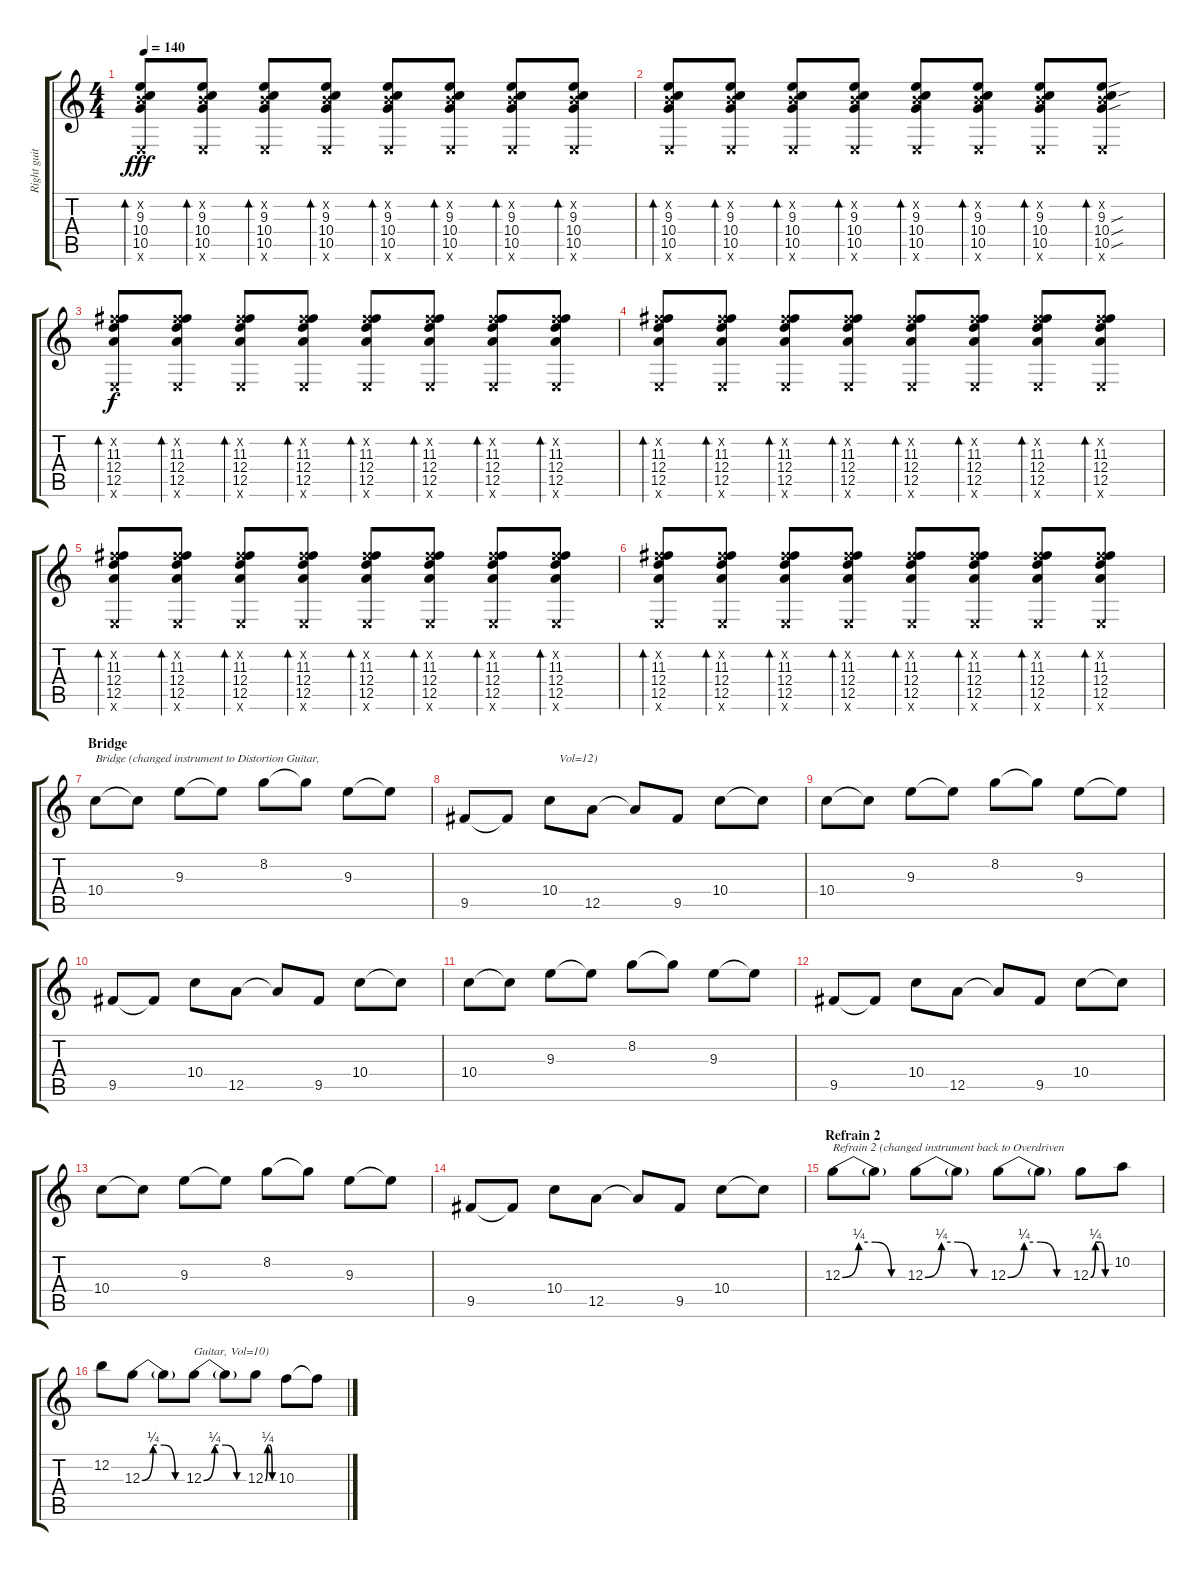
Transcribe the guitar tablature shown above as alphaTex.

\track ("Right guitar" "Right guit") {instrument overdrivenguitar}
\staff {score tabs}
\tuning (E4 B3 G3 D3 A2 E2) {hide}
\ts (4 4)
\tempo 140
\clef g2
\ks c
(0.2{x} 9.3 10.4 10.5 0.6{x}).8{bd 30 dy fff} (0.2{x} 9.3 10.4 10.5 0.6{x}).8{bd 30} (0.2{x} 9.3 10.4 10.5 0.6{x}).8{bd 30} (0.2{x} 9.3 10.4 10.5 0.6{x}).8{bd 30} (0.2{x} 9.3 10.4 10.5 0.6{x}).8{bd 30} (0.2{x} 9.3 10.4 10.5 0.6{x}).8{bd 30} (0.2{x} 9.3 10.4 10.5 0.6{x}).8{bd 30} (0.2{x} 9.3 10.4 10.5 0.6{x}).8{bd 30} |
(0.2{x} 9.3 10.4 10.5 0.6{x}).8{bd 30} (0.2{x} 9.3 10.4 10.5 0.6{x}).8{bd 30} (0.2{x} 9.3 10.4 10.5 0.6{x}).8{bd 30} (0.2{x} 9.3 10.4 10.5 0.6{x}).8{bd 30} (0.2{x} 9.3 10.4 10.5 0.6{x}).8{bd 30} (0.2{x} 9.3 10.4 10.5 0.6{x}).8{bd 30} (0.2{x} 9.3 10.4 10.5 0.6{x}).8{bd 30} (0.2{x} 9.3{sou} 10.4{sou} 10.5{sou} 0.6{x}).8{bd 30} |
(7.2{x} 11.3 12.4 12.5 0.6{x}).8{bd 30 dy f} (7.2{x} 11.3 12.4 12.5 0.6{x}).8{bd 30} (7.2{x} 11.3 12.4 12.5 0.6{x}).8{bd 30} (7.2{x} 11.3 12.4 12.5 0.6{x}).8{bd 30} (7.2{x} 11.3 12.4 12.5 0.6{x}).8{bd 30} (7.2{x} 11.3 12.4 12.5 0.6{x}).8{bd 30} (7.2{x} 11.3 12.4 12.5 0.6{x}).8{bd 30} (7.2{x} 11.3 12.4 12.5 0.6{x}).8{bd 30} |
(7.2{x} 11.3 12.4 12.5 0.6{x}).8{bd 30} (7.2{x} 11.3 12.4 12.5 0.6{x}).8{bd 30} (7.2{x} 11.3 12.4 12.5 0.6{x}).8{bd 30} (7.2{x} 11.3 12.4 12.5 0.6{x}).8{bd 30} (7.2{x} 11.3 12.4 12.5 0.6{x}).8{bd 30} (7.2{x} 11.3 12.4 12.5 0.6{x}).8{bd 30} (7.2{x} 11.3 12.4 12.5 0.6{x}).8{bd 30} (7.2{x} 11.3 12.4 12.5 0.6{x}).8{bd 30} |
(7.2{x} 11.3 12.4 12.5 0.6{x}).8{bd 30} (7.2{x} 11.3 12.4 12.5 0.6{x}).8{bd 30} (7.2{x} 11.3 12.4 12.5 0.6{x}).8{bd 30} (7.2{x} 11.3 12.4 12.5 0.6{x}).8{bd 30} (7.2{x} 11.3 12.4 12.5 0.6{x}).8{bd 30} (7.2{x} 11.3 12.4 12.5 0.6{x}).8{bd 30} (7.2{x} 11.3 12.4 12.5 0.6{x}).8{bd 30} (7.2{x} 11.3 12.4 12.5 0.6{x}).8{bd 30} |
(7.2{x} 11.3 12.4 12.5 0.6{x}).8{bd 30} (7.2{x} 11.3 12.4 12.5 0.6{x}).8{bd 30} (7.2{x} 11.3 12.4 12.5 0.6{x}).8{bd 30} (7.2{x} 11.3 12.4 12.5 0.6{x}).8{bd 30} (7.2{x} 11.3 12.4 12.5 0.6{x}).8{bd 30} (7.2{x} 11.3 12.4 12.5 0.6{x}).8{bd 30} (7.2{x} 11.3 12.4 12.5 0.6{x}).8{bd 30} (7.2{x} 11.3 12.4 12.5 0.6{x}).8{bd 30} |
\section ("" "Bridge")
10.4.8{txt "Bridge (changed instrument to Distortion Guitar," volume 12 instrument distortionguitar} 10.4{t}.8 9.3.8 9.3{t}.8 8.2.8 8.2{t}.8 9.3.8 9.3{t}.8 |
9.5.8 9.5{t}.8 10.4.8{txt "   Vol=12)"} 12.5.8 12.5{t}.8 9.5.8 10.4.8 10.4{t}.8 |
10.4.8 10.4{t}.8 9.3.8 9.3{t}.8 8.2.8 8.2{t}.8 9.3.8 9.3{t}.8 |
9.5.8 9.5{t}.8 10.4.8 12.5.8 12.5{t}.8 9.5.8 10.4.8 10.4{t}.8 |
10.4.8 10.4{t}.8 9.3.8 9.3{t}.8 8.2.8 8.2{t}.8 9.3.8 9.3{t}.8 |
9.5.8 9.5{t}.8 10.4.8 12.5.8 12.5{t}.8 9.5.8 10.4.8 10.4{t}.8 |
10.4.8 10.4{t}.8 9.3.8 9.3{t}.8 8.2.8 8.2{t}.8 9.3.8 9.3{t}.8 |
9.5.8 9.5{t}.8 10.4.8 12.5.8 12.5{t}.8 9.5.8 10.4.8 10.4{t}.8 |
\section ("" "Refrain 2")
12.3{be (custom 0 0 15 1 30 1 45 0 60 0)}.8{txt "Refrain 2 (changed instrument back to Overdriven" volume 10 instrument overdrivenguitar} 12.3{t}.8 12.3{be (custom 0 0 15 1 30 1 45 0 60 0)}.8 12.3{t}.8 12.3{be (custom 0 0 15 1 30 1 45 0 60 0)}.8 12.3{t}.8 12.3{be (custom 0 0 15 1 30 1 45 0 60 0)}.8 10.2.8 |
12.2.8 12.3{be (custom 0 0 15 1 30 1 45 0 60 0)}.8 12.3{t}.8 12.3{be (custom 0 0 15 1 30 1 45 0 60 0)}.8{txt "Guitar, Vol=10)"} 12.3{t}.8 12.3{be (custom 0 0 15 1 30 1 45 0 60 0)}.8 10.3.8 10.3{t}.8
